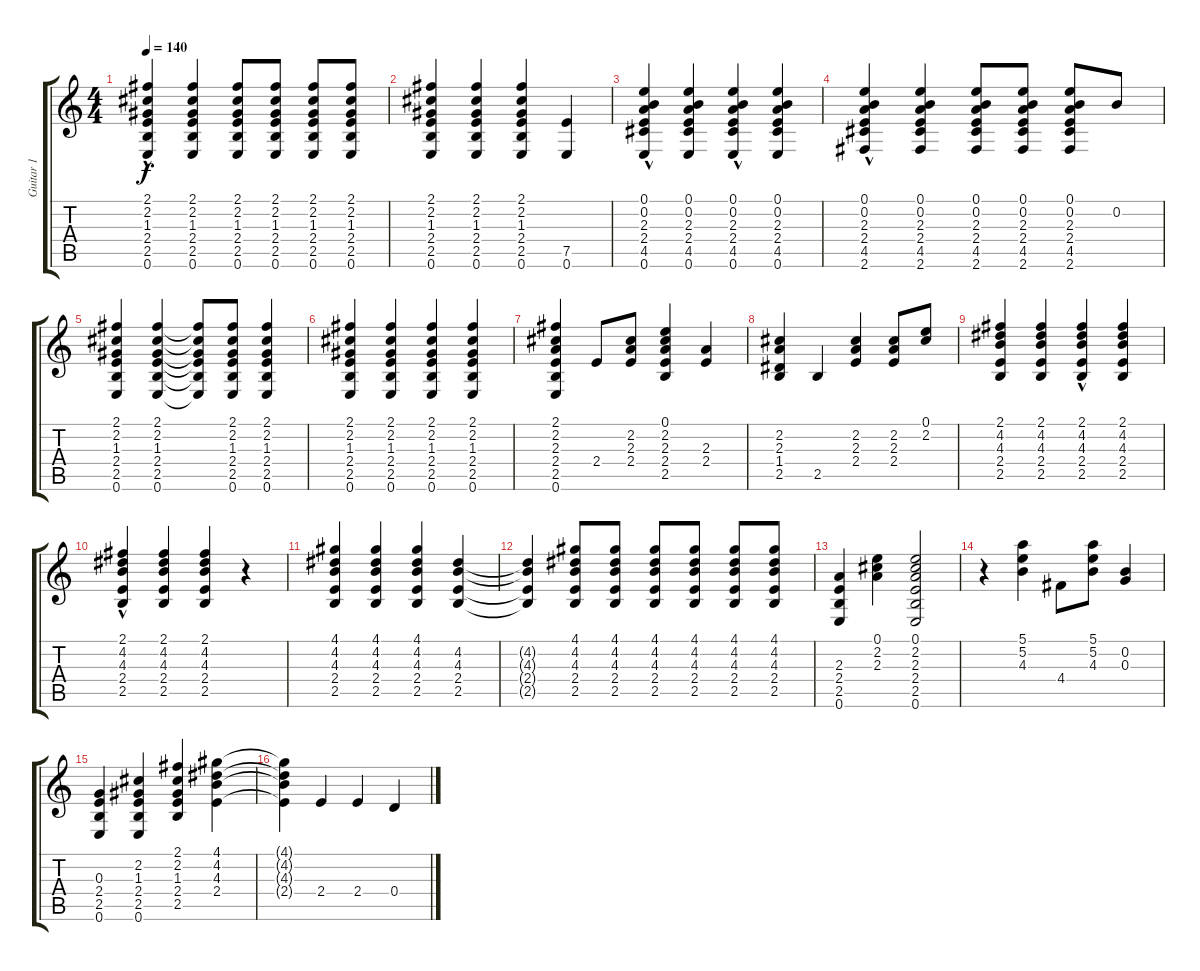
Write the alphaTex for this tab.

\track ("Guitar 1" "Guitar 1") {instrument electricguitarclean}
\staff {score tabs}
\tuning (E4 B3 G3 D3 A2 E2) {hide}
\ts (4 4)
\tempo 140
\clef g2
\ks c
(2.1{hac} 2.2{hac} 1.3{hac} 2.4{hac} 2.5{hac} 0.6{hac}).4{dy f} (2.1 2.2 1.3 2.4 2.5 0.6).4 (2.1 2.2 1.3 2.4 2.5 0.6).8 (2.1 2.2 1.3 2.4 2.5 0.6).8 (2.1 2.2 1.3 2.4 2.5 0.6).8 (2.1 2.2 1.3 2.4 2.5 0.6).8 |
(2.1 2.2 1.3 2.4 2.5 0.6).4 (2.1 2.2 1.3 2.4 2.5 0.6).4 (2.1 2.2 1.3 2.4 2.5 0.6).4 (7.5 0.6).4 |
(0.1{hac} 0.2{hac} 2.3{hac} 2.4{hac} 4.5{hac} 0.6{hac}).4 (0.1 0.2 2.3 2.4 4.5 0.6).4 (0.1{hac} 0.2{hac} 2.3{hac} 2.4{hac} 4.5{hac} 0.6{hac}).4 (0.1 0.2 2.3 2.4 4.5 0.6).4 |
(0.1{hac} 0.2{hac} 2.3{hac} 2.4{hac} 4.5{hac} 2.6{hac}).4 (0.1 0.2 2.3 2.4 4.5 2.6).4 (0.1 0.2 2.3 2.4 4.5 2.6).8 (0.1 0.2 2.3 2.4 4.5 2.6).8 (0.1 0.2 2.3 2.4 4.5 2.6).8 0.2.8 |
(2.1 2.2 1.3 2.4 2.5 0.6).4 (2.1 2.2 1.3 2.4 2.5 0.6).4 (2.1{t} 2.2{t} 1.3{t} 2.4{t} 2.5{t} 0.6{t}).8 (2.1 2.2 1.3 2.4 2.5 0.6).8 (2.1 2.2 1.3 2.4 2.5 0.6).4 |
(2.1 2.2 1.3 2.4 2.5 0.6).4 (2.1 2.2 1.3 2.4 2.5 0.6).4 (2.1 2.2 1.3 2.4 2.5 0.6).4 (2.1 2.2 1.3 2.4 2.5 0.6).4 |
(2.1 2.2 2.3 2.4 2.5 0.6).4 2.4.8 (2.2 2.3 2.4).8 (0.1 2.2 2.3 2.4 2.5).4 (2.3 2.4).4 |
(2.2 2.3 1.4 2.5).4 2.5.4 (2.2 2.3 2.4).4 (2.2 2.3 2.4).8 (0.1 2.2).8 |
(2.1 4.2 4.3 2.4 2.5).4 (2.1 4.2 4.3 2.4 2.5).4 (2.1{hac} 4.2{hac} 4.3{hac} 2.4{hac} 2.5{hac}).4 (2.1 4.2 4.3 2.4 2.5).4 |
(2.1{hac} 4.2{hac} 4.3{hac} 2.4{hac} 2.5{hac}).4 (2.1 4.2 4.3 2.4 2.5).4 (2.1 4.2 4.3 2.4 2.5).4 r.4 |
(4.1 4.2 4.3 2.4 2.5).4 (4.1 4.2 4.3 2.4 2.5).4 (4.1 4.2 4.3 2.4 2.5).4 (4.2 4.3 2.4 2.5).4 |
(4.2{t} 4.3{t} 2.4{t} 2.5{t}).4 (4.1 4.2 4.3 2.4 2.5).8 (4.1 4.2 4.3 2.4 2.5).8 (4.1 4.2 4.3 2.4 2.5).8 (4.1 4.2 4.3 2.4 2.5).8 (4.1 4.2 4.3 2.4 2.5).8 (4.1 4.2 4.3 2.4 2.5).8 |
(2.3 2.4 2.5 0.6).4 (0.1 2.2 2.3).4 (0.1 2.2 2.3 2.4 2.5 0.6).2 |
r.4 (5.1 5.2 4.3).4 4.4.8 (5.1 5.2 4.3).8 (0.2 0.3).4 |
(0.3 2.4 2.5 0.6).4 (2.2 1.3 2.4 2.5 0.6).4 (2.1 2.2 1.3 2.4 2.5).4 (4.1 4.2 4.3 2.4).4 |
(4.1{t} 4.2{t} 4.3{t} 2.4{t}).4 2.4.4 2.4.4 0.4.4
